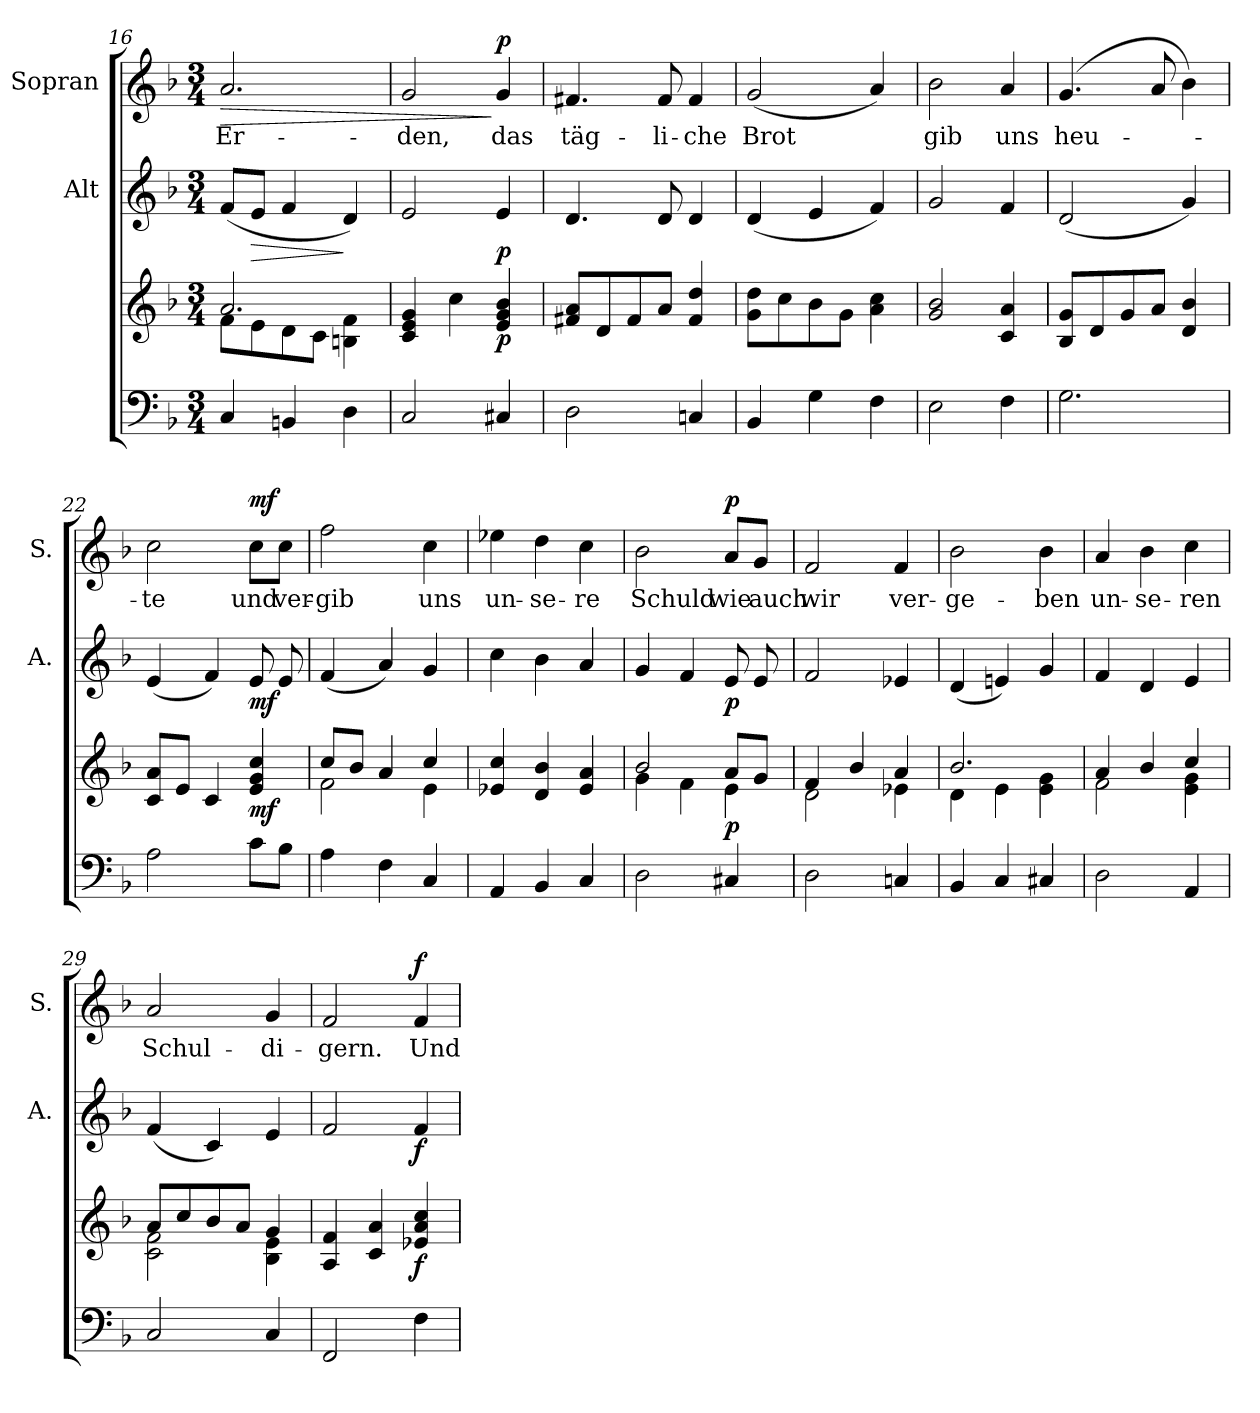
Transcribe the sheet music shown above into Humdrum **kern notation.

**kern	**kern	**dynam	**kern	**dynam	**kern	**text	**dynam
*part3	*part3	*part3	*part2	*part2	*part1	*part1	*part1
*staff4	*staff3	*staff3/4	*staff2	*staff2	*staff1	*staff1	*staff1
*	*	*	*I"Alt	*	*I"Sopran	*	*
*	*	*	*I'A.	*	*I'S.	*	*
*clefF4	*clefG2	*	*clefG2	*	*clefG2	*	*
*k[b-]	*k[b-]	*	*k[b-]	*	*k[b-]	*	*
*F:	*F:	*	*F:	*	*F:	*	*
*M3/4	*M3/4	*	*M3/4	*	*M3/4	*	*
=16	=16	=16	=16	=16	=16	=16	=16
*	*^	*	*	*	*	*	*
!	!	!	!	!	!	!	!LO:LY:b	!LO:HP:b
4C/	2.a/	8f\L	.	(<8f/L	.	2.a/	Er-	>
!	!	!	!	!	!LO:HP:b	!	!	!
.	.	8e\	.	8e/J	>	.	.	.
4BBn/	.	8d\	.	4f/	.	.	.	.
.	.	8c\J	.	.	.	.	.	.
4D\	.	4Bn\ 4f\	.	4d/)	]	.	.	.
=17	=17	=17	=17	=17	=17	=17	=17	=17
!	!	!	!	!	!	!	!LO:LY:b	!
*	*v	*v	*	*	*	*	*	*
2C/	4c/ 4e/ 4g/	.	2e/	.	2g/	-den,	.
.	4cc\	.	.	.	.	.	.
!	!	!LO:DY:b	!	!LO:DY:b	!	!LO:LY:b	!LO:DY:n=1:a
4C#X/	4e/ 4g/ 4b-/	p	4e/	p	4g/	das	] p
=18	=18	=18	=18	=18	=18	=18	=18
!	!	!	!	!	!	!LO:LY:b	!
2D\	8f#X/ 8a/L	.	4.d/	.	4.f#X/	täg-	.
.	8d/	.	.	.	.	.	.
.	8f#/	.	.	.	.	.	.
!	!	!	!	!	!	!LO:LY:b	!
.	8a/J	.	8d/	.	8f#/	-li-	.
!	!	!	!	!	!	!LO:LY:b	!
4Cn/	4f#/ 4dd/	.	4d/	.	4f#/	-che	.
=19	=19	=19	=19	=19	=19	=19	=19
!	!	!	!	!	!	!LO:LY:b	!
4BB-/	8g\ 8dd\L	.	(<4d/	.	(<2g/	Brot	.
.	8cc\	.	.	.	.	.	.
4G\	8b-\	.	4e/	.	.	.	.
.	8g\J	.	.	.	.	.	.
4F\	4a\ 4cc\	.	4f/)	.	4a/)	.	.
=20	=20	=20	=20	=20	=20	=20	=20
!	!	!	!	!	!	!LO:LY:b	!
2E\	2g/ 2b-/	.	2g/	.	2b-\	gib	.
!	!	!	!	!	!	!LO:LY:b	!
4F\	4c/ 4a/	.	4f/	.	4a/	uns	.
!!LO:LB:g=z
=21	=21	=21	=21	=21	=21	=21	=21
!	!	!	!	!	!	!LO:LY:b	!
2.G\	8B-/ 8g/L	.	(<2d/	.	(4.g/	heu-	.
.	8d/	.	.	.	.	.	.
.	8g/	.	.	.	.	.	.
.	8a/J	.	.	.	8a/	.	.
.	4d/ 4b-/	.	4g/)	.	4b-\)	.	.
=22	=22	=22	=22	=22	=22	=22	=22
!	!	!	!	!	!	!LO:LY:b	!
2A\	8c/ 8a/L	.	(<4e/	.	2cc\	-te	.
.	8e/J	.	.	.	.	.	.
.	4c/	.	4f/)	.	.	.	.
!	!	!LO:DY:b	!	!LO:DY:b	!	!LO:LY:b	!LO:DY:a
8c\L	4e/ 4g/ 4cc/	mf	8e/	mf	8cc\L	und	mf
!	!	!	!	!	!	!LO:LY:b	!
8B-\J	.	.	8e/	.	8cc\J	ver-	.
=23	=23	=23	=23	=23	=23	=23	=23
*	*^	*	*	*	*	*	*
!	!	!	!	!	!	!	!LO:LY:b	!
4A\	8cc/L	2f\	.	(<4f/	.	2ff\	-gib	.
.	8b-/J	.	.	.	.	.	.	.
4F\	4a/	.	.	4a/)	.	.	.	.
!	!	!	!	!	!	!	!LO:LY:b	!
4C/	4cc/	4e\	.	4g/	.	4cc\	uns	.
=24	=24	=24	=24	=24	=24	=24	=24	=24
!	!	!	!	!	!	!	!LO:LY:b	!
*	*v	*v	*	*	*	*	*	*
4AA/	4e-X/ 4cc/	.	4cc\	.	4ee-X\	un-	.
!	!	!	!	!	!	!LO:LY:b	!
4BB-/	4d/ 4b-/	.	4b-\	.	4dd\	-se-	.
!	!	!	!	!	!	!LO:LY:b	!
4C/	4e-/ 4a/	.	4a/	.	4cc\	-re	.
=25	=25	=25	=25	=25	=25	=25	=25
*	*^	*	*	*	*	*	*
!	!	!	!	!	!	!	!LO:LY:b	!
2D\	2b-/	4g\	.	4g/	.	2b-\	Schuld	.
.	.	4f\	.	4f/	.	.	.	.
!	!	!	!LO:DY:b	!	!LO:DY:b	!	!LO:LY:b	!LO:DY:a
4C#X/	8a/L	4e\	p	8e/	p	8a/L	wie	p
!	!	!	!	!	!	!	!LO:LY:b	!
.	8g/J	.	.	8e/	.	8g/J	auch	.
=26	=26	=26	=26	=26	=26	=26	=26	=26
!	!	!	!	!	!	!	!LO:LY:b	!
2D\	4f/	2d\	.	2f/	.	2f/	wir	.
.	4b-/	.	.	.	.	.	.	.
!	!	!	!	!	!	!	!LO:LY:b	!
4Cn/	4a/	4e-X\	.	4e-X/	.	4f/	ver-	.
!!LO:LB:g=z
=27	=27	=27	=27	=27	=27	=27	=27	=27
!	!	!	!	!	!	!	!LO:LY:b	!
4BB-/	2.b-/	4d\	.	(<4d/	.	2b-\	-ge-	.
4C/	.	4e\	.	4en/)	.	.	.	.
!	!	!	!	!	!	!	!LO:LY:b	!
4C#X/	.	4e\ 4g\	.	4g/	.	4b-\	-ben	.
=28	=28	=28	=28	=28	=28	=28	=28	=28
!	!	!	!	!	!	!	!LO:LY:b	!
2D\	4a/	2f\	.	4f/	.	4a/	un-	.
!	!	!	!	!	!	!	!LO:LY:b	!
.	4b-/	.	.	4d/	.	4b-\	-se-	.
!	!	!	!	!	!	!	!LO:LY:b	!
4AA/	4cc/	4e\ 4g\	.	4e/	.	4cc\	-ren	.
=29	=29	=29	=29	=29	=29	=29	=29	=29
!	!	!	!	!	!	!	!LO:LY:b	!
2C/	8a/L	2c\ 2f\	.	(<4f/	.	2a/	Schul-	.
.	8cc/	.	.	.	.	.	.	.
.	8b-/	.	.	4c/)	.	.	.	.
.	8a/J	.	.	.	.	.	.	.
!	!	!	!	!	!	!	!LO:LY:b	!
4C/	4g/	4B-\ 4e\	.	4e/	.	4g/	-di-	.
=30	=30	=30	=30	=30	=30	=30	=30	=30
!	!	!	!	!	!	!	!LO:LY:b	!
*	*v	*v	*	*	*	*	*	*
2FF/	4A/ 4f/	.	2f/	.	2f/	-gern.	.
.	4c/ 4a/	.	.	.	.	.	.
!	!	!LO:DY:b	!	!LO:DY:b	!	!LO:LY:b	!LO:DY:a
4F\	4e-X/ 4a/ 4cc/	f	4f/	f	4f/	Und	f
=	=	=	=	=	=	=	=
*-	*-	*-	*-	*-	*-	*-	*-
